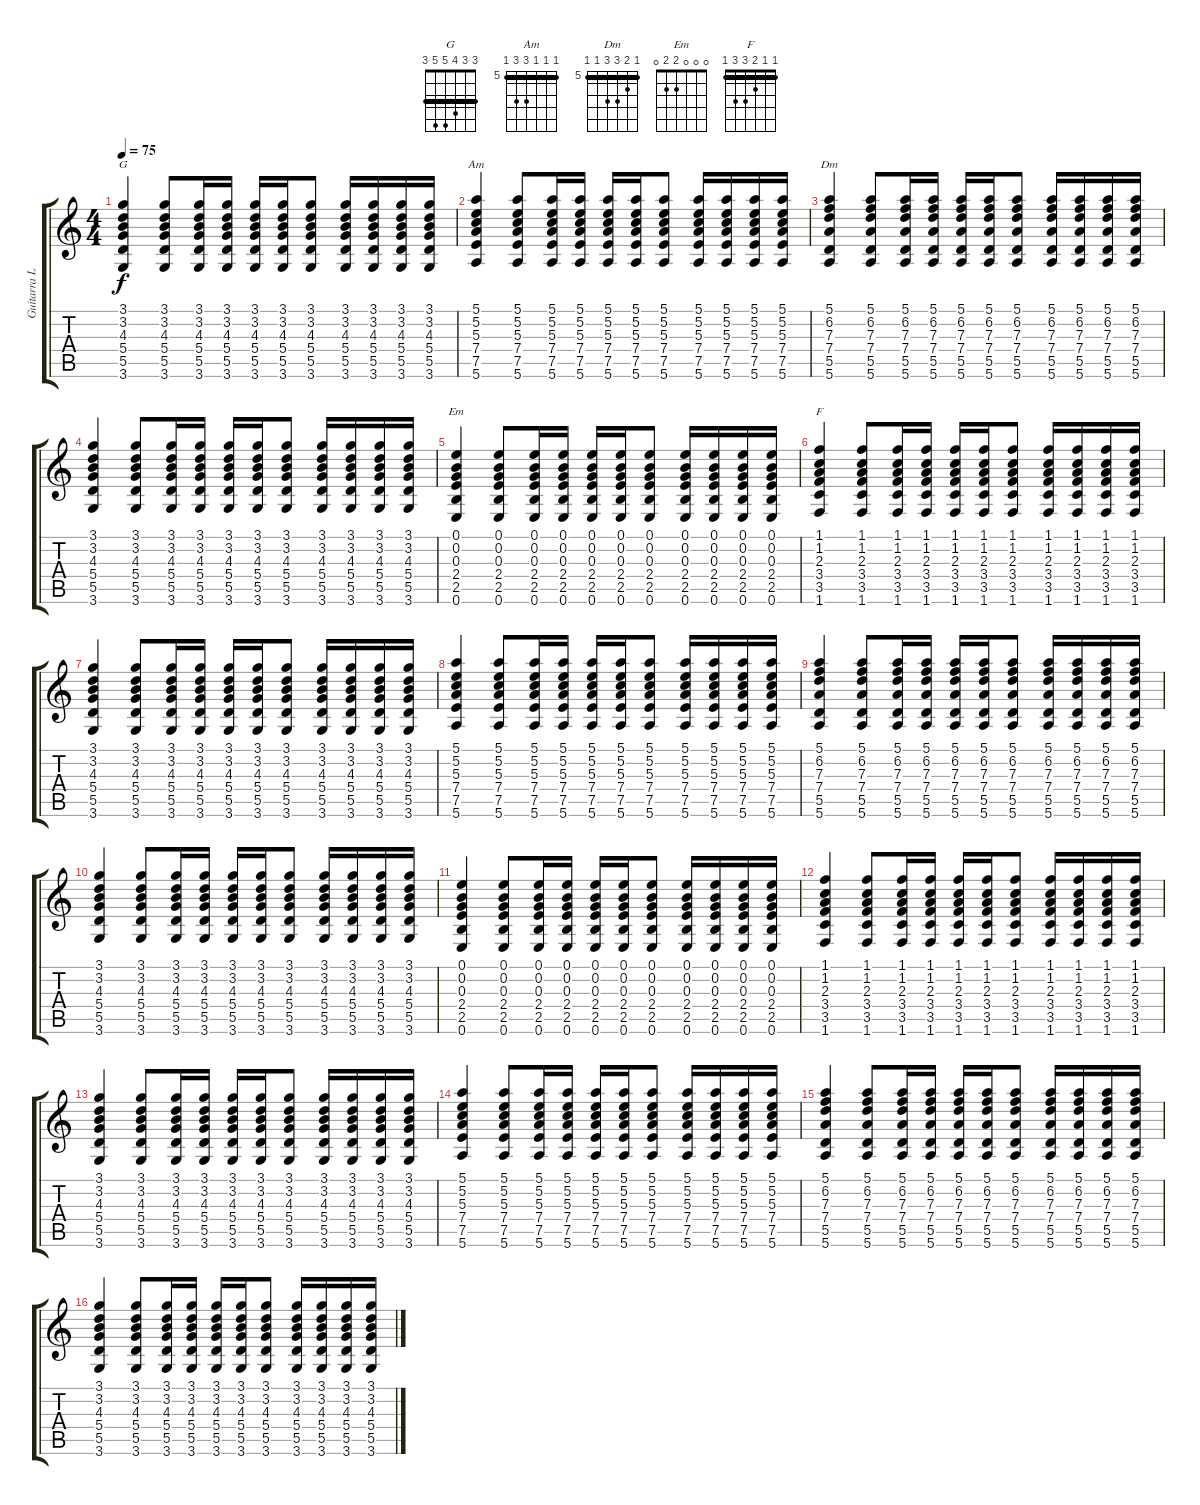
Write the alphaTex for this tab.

\track ("Guitarra Limpa/Distorção(Base)" "Guitarra L") {instrument acousticguitarsteel}
\staff {score tabs}
\tuning (E4 B3 G3 D3 A2 E2) {hide}
\chord ("G" 3 3 4 5 5 3) {barre 3}
\chord ("Am" 5 5 5 7 7 5) {firstfret 5 barre 5}
\chord ("Dm" 5 6 7 7 5 5) {firstfret 5 barre 5}
\chord ("Em" 0 0 0 2 2 0)
\chord ("F" 1 1 2 3 3 1) {barre 1}
\ts (4 4)
\tempo 75
\clef g2
\ks c
(3.1 3.2 4.3 5.4 5.5 3.6).4{ch "G" dy f} (3.1 3.2 4.3 5.4 5.5 3.6).8 (3.1 3.2 4.3 5.4 5.5 3.6).16 (3.1 3.2 4.3 5.4 5.5 3.6).16 (3.1 3.2 4.3 5.4 5.5 3.6).16 (3.1 3.2 4.3 5.4 5.5 3.6).16 (3.1 3.2 4.3 5.4 5.5 3.6).8 (3.1 3.2 4.3 5.4 5.5 3.6).16 (3.1 3.2 4.3 5.4 5.5 3.6).16 (3.1 3.2 4.3 5.4 5.5 3.6).16 (3.1 3.2 4.3 5.4 5.5 3.6).16 |
(5.1 5.2 5.3 7.4 7.5 5.6).4{ch "Am"} (5.1 5.2 5.3 7.4 7.5 5.6).8 (5.1 5.2 5.3 7.4 7.5 5.6).16 (5.1 5.2 5.3 7.4 7.5 5.6).16 (5.1 5.2 5.3 7.4 7.5 5.6).16 (5.1 5.2 5.3 7.4 7.5 5.6).16 (5.1 5.2 5.3 7.4 7.5 5.6).8 (5.1 5.2 5.3 7.4 7.5 5.6).16 (5.1 5.2 5.3 7.4 7.5 5.6).16 (5.1 5.2 5.3 7.4 7.5 5.6).16 (5.1 5.2 5.3 7.4 7.5 5.6).16 |
(5.1 6.2 7.3 7.4 5.5 5.6).4{ch "Dm" volume 7 instrument acousticguitarsteel} (5.1 6.2 7.3 7.4 5.5 5.6).8 (5.1 6.2 7.3 7.4 5.5 5.6).16 (5.1 6.2 7.3 7.4 5.5 5.6).16 (5.1 6.2 7.3 7.4 5.5 5.6).16 (5.1 6.2 7.3 7.4 5.5 5.6).16 (5.1 6.2 7.3 7.4 5.5 5.6).8 (5.1 6.2 7.3 7.4 5.5 5.6).16 (5.1 6.2 7.3 7.4 5.5 5.6).16 (5.1 6.2 7.3 7.4 5.5 5.6).16 (5.1 6.2 7.3 7.4 5.5 5.6).16 |
(3.1 3.2 4.3 5.4 5.5 3.6).4 (3.1 3.2 4.3 5.4 5.5 3.6).8 (3.1 3.2 4.3 5.4 5.5 3.6).16 (3.1 3.2 4.3 5.4 5.5 3.6).16 (3.1 3.2 4.3 5.4 5.5 3.6).16 (3.1 3.2 4.3 5.4 5.5 3.6).16 (3.1 3.2 4.3 5.4 5.5 3.6).8 (3.1 3.2 4.3 5.4 5.5 3.6).16 (3.1 3.2 4.3 5.4 5.5 3.6).16 (3.1 3.2 4.3 5.4 5.5 3.6).16 (3.1 3.2 4.3 5.4 5.5 3.6).16 |
(0.1 0.2 0.3 2.4 2.5 0.6).4{ch "Em"} (0.1 0.2 0.3 2.4 2.5 0.6).8 (0.1 0.2 0.3 2.4 2.5 0.6).16 (0.1 0.2 0.3 2.4 2.5 0.6).16 (0.1 0.2 0.3 2.4 2.5 0.6).16 (0.1 0.2 0.3 2.4 2.5 0.6).16 (0.1 0.2 0.3 2.4 2.5 0.6).8 (0.1 0.2 0.3 2.4 2.5 0.6).16 (0.1 0.2 0.3 2.4 2.5 0.6).16 (0.1 0.2 0.3 2.4 2.5 0.6).16 (0.1 0.2 0.3 2.4 2.5 0.6).16 |
(1.1 1.2 2.3 3.4 3.5 1.6).4{ch "F"} (1.1 1.2 2.3 3.4 3.5 1.6).8 (1.1 1.2 2.3 3.4 3.5 1.6).16 (1.1 1.2 2.3 3.4 3.5 1.6).16 (1.1 1.2 2.3 3.4 3.5 1.6).16 (1.1 1.2 2.3 3.4 3.5 1.6).16 (1.1 1.2 2.3 3.4 3.5 1.6).8 (1.1 1.2 2.3 3.4 3.5 1.6).16 (1.1 1.2 2.3 3.4 3.5 1.6).16 (1.1 1.2 2.3 3.4 3.5 1.6).16 (1.1 1.2 2.3 3.4 3.5 1.6).16 |
(3.1 3.2 4.3 5.4 5.5 3.6).4 (3.1 3.2 4.3 5.4 5.5 3.6).8 (3.1 3.2 4.3 5.4 5.5 3.6).16 (3.1 3.2 4.3 5.4 5.5 3.6).16 (3.1 3.2 4.3 5.4 5.5 3.6).16 (3.1 3.2 4.3 5.4 5.5 3.6).16 (3.1 3.2 4.3 5.4 5.5 3.6).8 (3.1 3.2 4.3 5.4 5.5 3.6).16 (3.1 3.2 4.3 5.4 5.5 3.6).16 (3.1 3.2 4.3 5.4 5.5 3.6).16 (3.1 3.2 4.3 5.4 5.5 3.6).16 |
(5.1 5.2 5.3 7.4 7.5 5.6).4 (5.1 5.2 5.3 7.4 7.5 5.6).8 (5.1 5.2 5.3 7.4 7.5 5.6).16 (5.1 5.2 5.3 7.4 7.5 5.6).16 (5.1 5.2 5.3 7.4 7.5 5.6).16 (5.1 5.2 5.3 7.4 7.5 5.6).16 (5.1 5.2 5.3 7.4 7.5 5.6).8 (5.1 5.2 5.3 7.4 7.5 5.6).16 (5.1 5.2 5.3 7.4 7.5 5.6).16 (5.1 5.2 5.3 7.4 7.5 5.6).16 (5.1 5.2 5.3 7.4 7.5 5.6).16 |
(5.1 6.2 7.3 7.4 5.5 5.6).4 (5.1 6.2 7.3 7.4 5.5 5.6).8 (5.1 6.2 7.3 7.4 5.5 5.6).16 (5.1 6.2 7.3 7.4 5.5 5.6).16 (5.1 6.2 7.3 7.4 5.5 5.6).16 (5.1 6.2 7.3 7.4 5.5 5.6).16 (5.1 6.2 7.3 7.4 5.5 5.6).8 (5.1 6.2 7.3 7.4 5.5 5.6).16 (5.1 6.2 7.3 7.4 5.5 5.6).16 (5.1 6.2 7.3 7.4 5.5 5.6).16 (5.1 6.2 7.3 7.4 5.5 5.6).16 |
(3.1 3.2 4.3 5.4 5.5 3.6).4 (3.1 3.2 4.3 5.4 5.5 3.6).8 (3.1 3.2 4.3 5.4 5.5 3.6).16 (3.1 3.2 4.3 5.4 5.5 3.6).16 (3.1 3.2 4.3 5.4 5.5 3.6).16 (3.1 3.2 4.3 5.4 5.5 3.6).16 (3.1 3.2 4.3 5.4 5.5 3.6).8 (3.1 3.2 4.3 5.4 5.5 3.6).16 (3.1 3.2 4.3 5.4 5.5 3.6).16 (3.1 3.2 4.3 5.4 5.5 3.6).16 (3.1 3.2 4.3 5.4 5.5 3.6).16 |
(0.1 0.2 0.3 2.4 2.5 0.6).4 (0.1 0.2 0.3 2.4 2.5 0.6).8 (0.1 0.2 0.3 2.4 2.5 0.6).16 (0.1 0.2 0.3 2.4 2.5 0.6).16 (0.1 0.2 0.3 2.4 2.5 0.6).16 (0.1 0.2 0.3 2.4 2.5 0.6).16 (0.1 0.2 0.3 2.4 2.5 0.6).8 (0.1 0.2 0.3 2.4 2.5 0.6).16 (0.1 0.2 0.3 2.4 2.5 0.6).16 (0.1 0.2 0.3 2.4 2.5 0.6).16 (0.1 0.2 0.3 2.4 2.5 0.6).16 |
(1.1 1.2 2.3 3.4 3.5 1.6).4 (1.1 1.2 2.3 3.4 3.5 1.6).8 (1.1 1.2 2.3 3.4 3.5 1.6).16 (1.1 1.2 2.3 3.4 3.5 1.6).16 (1.1 1.2 2.3 3.4 3.5 1.6).16 (1.1 1.2 2.3 3.4 3.5 1.6).16 (1.1 1.2 2.3 3.4 3.5 1.6).8 (1.1 1.2 2.3 3.4 3.5 1.6).16 (1.1 1.2 2.3 3.4 3.5 1.6).16 (1.1 1.2 2.3 3.4 3.5 1.6).16 (1.1 1.2 2.3 3.4 3.5 1.6).16 |
(3.1 3.2 4.3 5.4 5.5 3.6).4 (3.1 3.2 4.3 5.4 5.5 3.6).8 (3.1 3.2 4.3 5.4 5.5 3.6).16 (3.1 3.2 4.3 5.4 5.5 3.6).16 (3.1 3.2 4.3 5.4 5.5 3.6).16 (3.1 3.2 4.3 5.4 5.5 3.6).16 (3.1 3.2 4.3 5.4 5.5 3.6).8 (3.1 3.2 4.3 5.4 5.5 3.6).16 (3.1 3.2 4.3 5.4 5.5 3.6).16 (3.1 3.2 4.3 5.4 5.5 3.6).16 (3.1 3.2 4.3 5.4 5.5 3.6).16 |
(5.1 5.2 5.3 7.4 7.5 5.6).4 (5.1 5.2 5.3 7.4 7.5 5.6).8 (5.1 5.2 5.3 7.4 7.5 5.6).16 (5.1 5.2 5.3 7.4 7.5 5.6).16 (5.1 5.2 5.3 7.4 7.5 5.6).16 (5.1 5.2 5.3 7.4 7.5 5.6).16 (5.1 5.2 5.3 7.4 7.5 5.6).8 (5.1 5.2 5.3 7.4 7.5 5.6).16 (5.1 5.2 5.3 7.4 7.5 5.6).16 (5.1 5.2 5.3 7.4 7.5 5.6).16 (5.1 5.2 5.3 7.4 7.5 5.6).16 |
(5.1 6.2 7.3 7.4 5.5 5.6).4 (5.1 6.2 7.3 7.4 5.5 5.6).8 (5.1 6.2 7.3 7.4 5.5 5.6).16 (5.1 6.2 7.3 7.4 5.5 5.6).16 (5.1 6.2 7.3 7.4 5.5 5.6).16 (5.1 6.2 7.3 7.4 5.5 5.6).16 (5.1 6.2 7.3 7.4 5.5 5.6).8 (5.1 6.2 7.3 7.4 5.5 5.6).16 (5.1 6.2 7.3 7.4 5.5 5.6).16 (5.1 6.2 7.3 7.4 5.5 5.6).16 (5.1 6.2 7.3 7.4 5.5 5.6).16 |
(3.1 3.2 4.3 5.4 5.5 3.6).4 (3.1 3.2 4.3 5.4 5.5 3.6).8 (3.1 3.2 4.3 5.4 5.5 3.6).16 (3.1 3.2 4.3 5.4 5.5 3.6).16 (3.1 3.2 4.3 5.4 5.5 3.6).16 (3.1 3.2 4.3 5.4 5.5 3.6).16 (3.1 3.2 4.3 5.4 5.5 3.6).8 (3.1 3.2 4.3 5.4 5.5 3.6).16 (3.1 3.2 4.3 5.4 5.5 3.6).16 (3.1 3.2 4.3 5.4 5.5 3.6).16 (3.1 3.2 4.3 5.4 5.5 3.6).16
